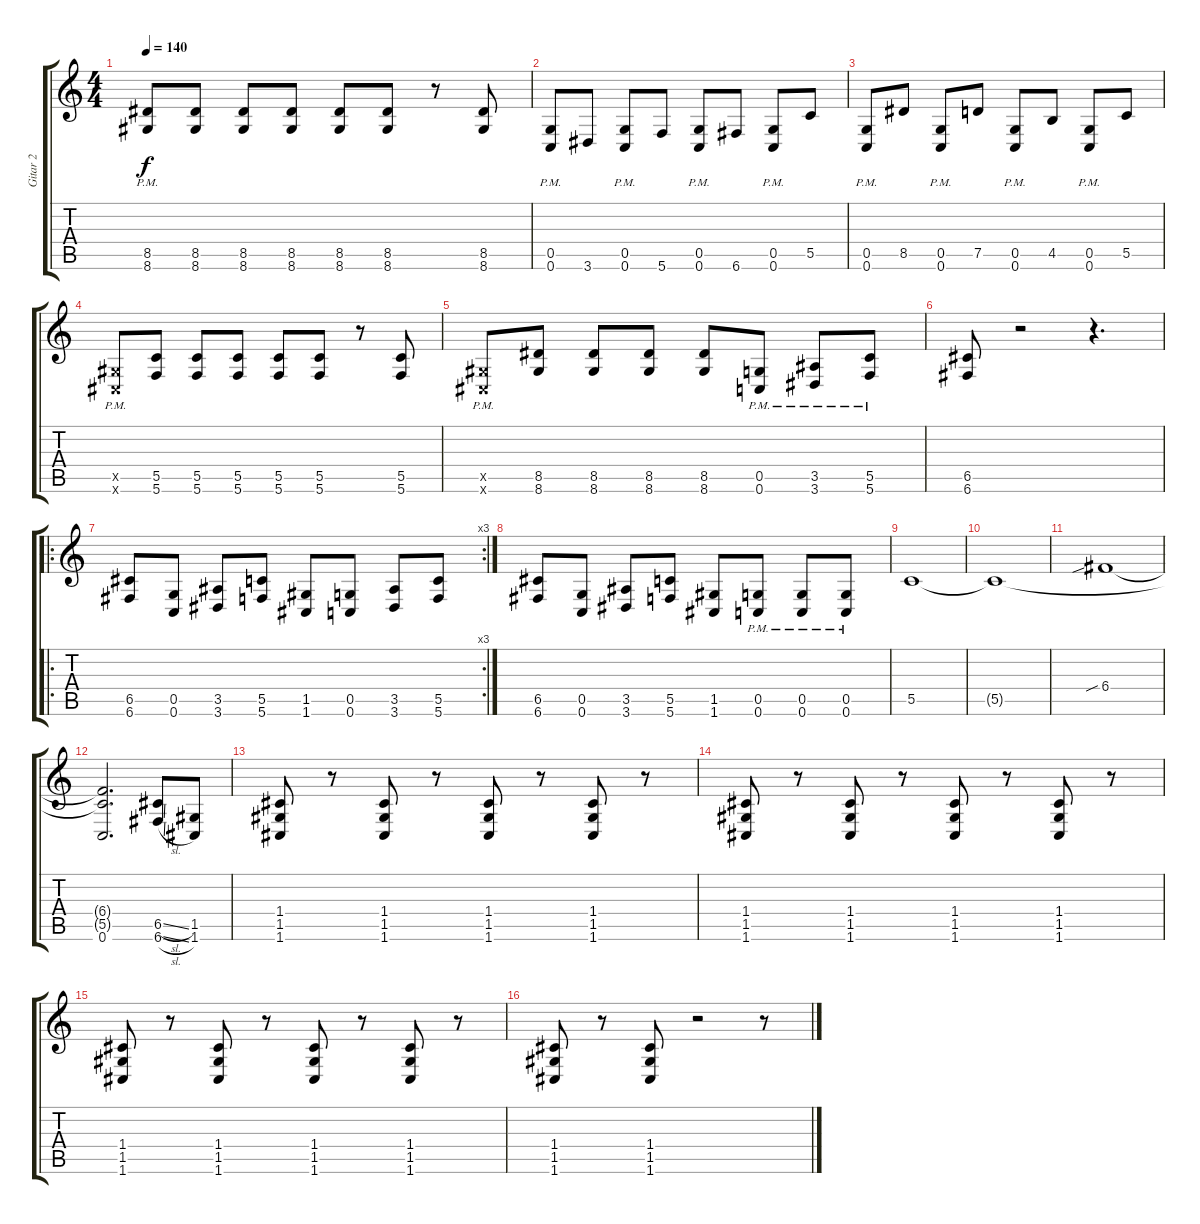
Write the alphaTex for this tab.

\track ("Gitar 2" "Gitar 2") {instrument distortionguitar}
\staff {score tabs}
\tuning (D4 A3 F3 C3 G2 C2) {hide}
\ts (4 4)
\tempo 140
\clef g2
\ks c
(8.5{pm} 8.6{pm}).8{dy f} (8.5 8.6).8 (8.5 8.6).8 (8.5 8.6).8 (8.5 8.6).8 (8.5 8.6).8 r.8 (8.5 8.6).8 |
(0.5{pm} 0.6{pm}).8 3.6.8 (0.5{pm} 0.6{pm}).8 5.6.8 (0.5{pm} 0.6{pm}).8 6.6.8 (0.5{pm} 0.6{pm}).8 5.5.8 |
(0.5{pm} 0.6{pm}).8 8.5.8 (0.5{pm} 0.6{pm}).8 7.5.8 (0.5{pm} 0.6{pm}).8 4.5.8 (0.5{pm} 0.6{pm}).8 5.5.8 |
(1.5{pm x} 1.6{pm x}).8 (5.5 5.6).8 (5.5 5.6).8 (5.5 5.6).8 (5.5 5.6).8 (5.5 5.6).8 r.8 (5.5 5.6).8 |
(1.5{pm x} 1.6{pm x}).8 (8.5 8.6).8 (8.5 8.6).8 (8.5 8.6).8 (8.5 8.6).8 (0.5{pm} 0.6{pm}).8 (3.5{pm} 3.6{pm}).8 (5.5{pm} 5.6{pm}).8 |
(6.5 6.6).8 r.2 r.4{d} |
\ro
\rc 3
(6.5 6.6).8 (0.5 0.6).8 (3.5 3.6).8 (5.5 5.6).8 (1.5 1.6).8 (0.5 0.6).8 (3.5 3.6).8 (5.5 5.6).8 |
(6.5 6.6).8 (0.5 0.6).8 (3.5 3.6).8 (5.5 5.6).8 (1.5 1.6).8 (0.5{pm} 0.6{pm}).8 (0.5{pm} 0.6{pm}).8 (0.5{pm} 0.6{pm}).8 |
5.5.1 |
5.5{t}.1 |
6.4{sib}.1 |
(6.4{t} 5.5{t} 0.6).2{d} (6.5{sl} 6.6{sl}).8 (1.5 1.6).8 |
(1.4 1.5 1.6).8 r.8 (1.4 1.5 1.6).8 r.8 (1.4 1.5 1.6).8 r.8 (1.4 1.5 1.6).8 r.8 |
(1.4 1.5 1.6).8 r.8 (1.4 1.5 1.6).8 r.8 (1.4 1.5 1.6).8 r.8 (1.4 1.5 1.6).8 r.8 |
(1.4 1.5 1.6).8 r.8 (1.4 1.5 1.6).8 r.8 (1.4 1.5 1.6).8 r.8 (1.4 1.5 1.6).8 r.8 |
(1.4 1.5 1.6).8 r.8 (1.4 1.5 1.6).8 r.2 r.8
